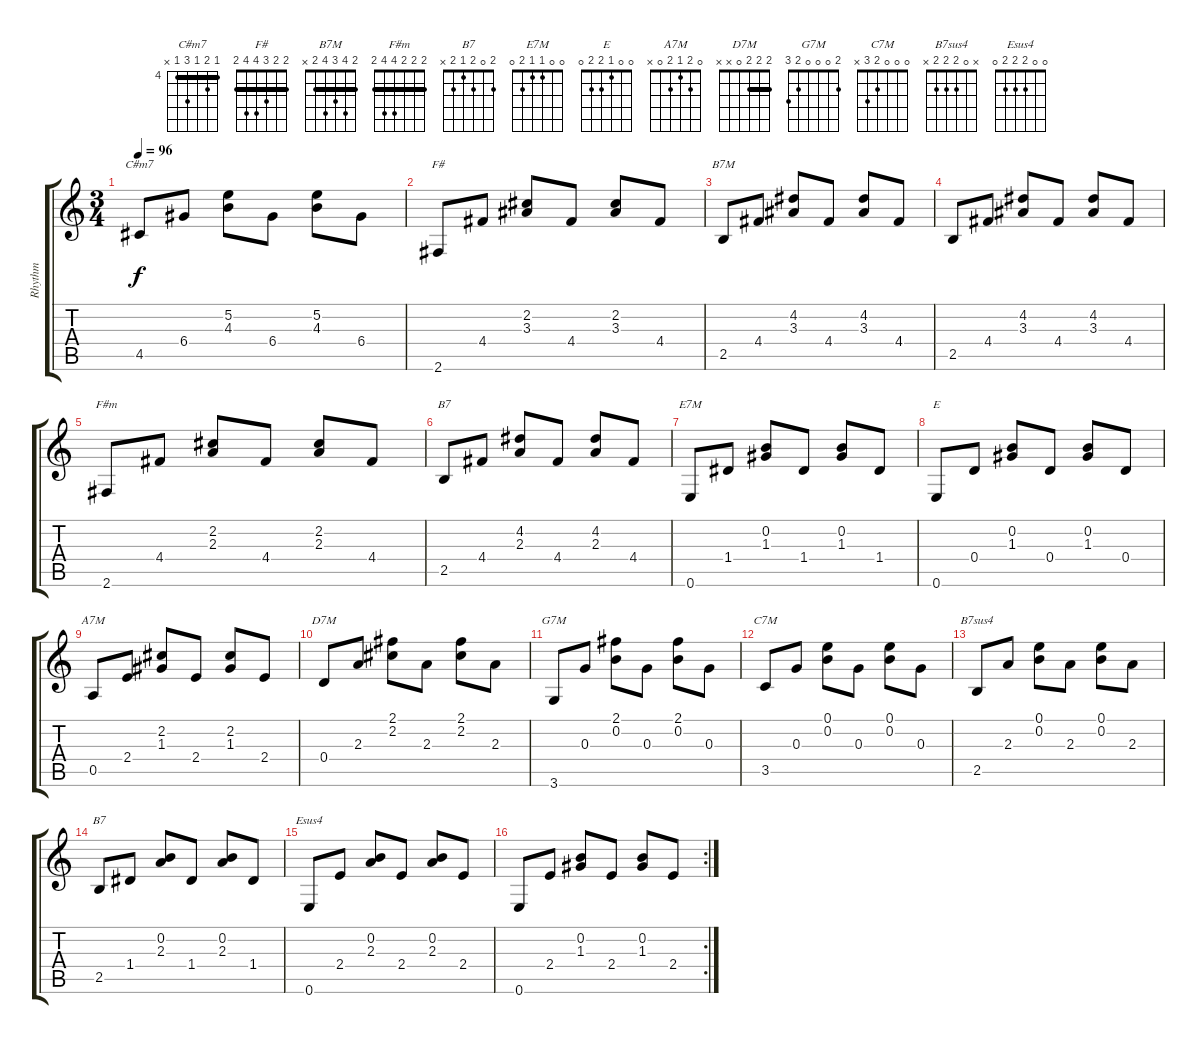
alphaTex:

\track ("Rhythm" "Rhythm") {instrument acousticguitarnylon}
\staff {score tabs}
\tuning (E4 B3 G3 D3 A2 E2) {hide}
\chord ("C#m7" 4 5 4 6 4 x) {firstfret 4 barre 4}
\chord ("F#" 2 2 3 4 4 2) {barre 2}
\chord ("B7M" 2 4 3 4 2 x) {barre 2}
\chord ("F#m" 2 2 2 4 4 2) {barre 2}
\chord ("B7" 2 4 2 4 2 x) {barre 2}
\chord ("E7M" 0 0 1 1 2 0)
\chord ("E" 0 0 1 2 2 0)
\chord ("A7M" 0 2 1 2 0 x)
\chord ("D7M" 2 2 2 0 x x) {barre 2}
\chord ("G7M" 2 0 0 0 2 3)
\chord ("C7M" 0 0 0 2 3 x)
\chord ("B7sus4" x 0 2 2 2 x)
\chord ("B7" 2 0 2 1 2 x)
\chord ("Esus4" 0 0 2 2 2 0)
\ts (3 4)
\tempo 96
\clef g2
\ks c
4.5.8{ch "C#m7" dy f} 6.4.8 (5.2 4.3).8 6.4.8 (5.2 4.3).8 6.4.8 |
2.6.8{ch "F#"} 4.4.8 (2.2 3.3).8 4.4.8 (2.2 3.3).8 4.4.8 |
2.5.8{ch "B7M"} 4.4.8 (4.2 3.3).8 4.4.8 (4.2 3.3).8 4.4.8 |
2.5.8 4.4.8 (4.2 3.3).8 4.4.8 (4.2 3.3).8 4.4.8 |
2.6.8{ch "F#m"} 4.4.8 (2.2 2.3).8 4.4.8 (2.2 2.3).8 4.4.8 |
2.5.8{ch "B7"} 4.4.8 (4.2 2.3).8 4.4.8 (4.2 2.3).8 4.4.8 |
0.6.8{ch "E7M"} 1.4.8 (0.2 1.3).8 1.4.8 (0.2 1.3).8 1.4.8 |
0.6.8{ch "E"} 0.4.8 (0.2 1.3).8 0.4.8 (0.2 1.3).8 0.4.8 |
0.5.8{ch "A7M"} 2.4.8 (2.2 1.3).8 2.4.8 (2.2 1.3).8 2.4.8 |
0.4.8{ch "D7M"} 2.3.8 (2.1 2.2).8 2.3.8 (2.1 2.2).8 2.3.8 |
3.6.8{ch "G7M"} 0.3.8 (2.1 0.2).8 0.3.8 (2.1 0.2).8 0.3.8 |
3.5.8{ch "C7M"} 0.3.8 (0.1 0.2).8 0.3.8 (0.1 0.2).8 0.3.8 |
2.5.8{ch "B7sus4"} 2.3.8 (0.1 0.2).8 2.3.8 (0.1 0.2).8 2.3.8 |
2.5.8{ch "B7"} 1.4.8 (0.2 2.3).8 1.4.8 (0.2 2.3).8 1.4.8 |
0.6.8{ch "Esus4"} 2.4.8 (0.2 2.3).8 2.4.8 (0.2 2.3).8 2.4.8 |
\rc 2
0.6.8 2.4.8 (0.2 1.3).8 2.4.8 (0.2 1.3).8 2.4.8
